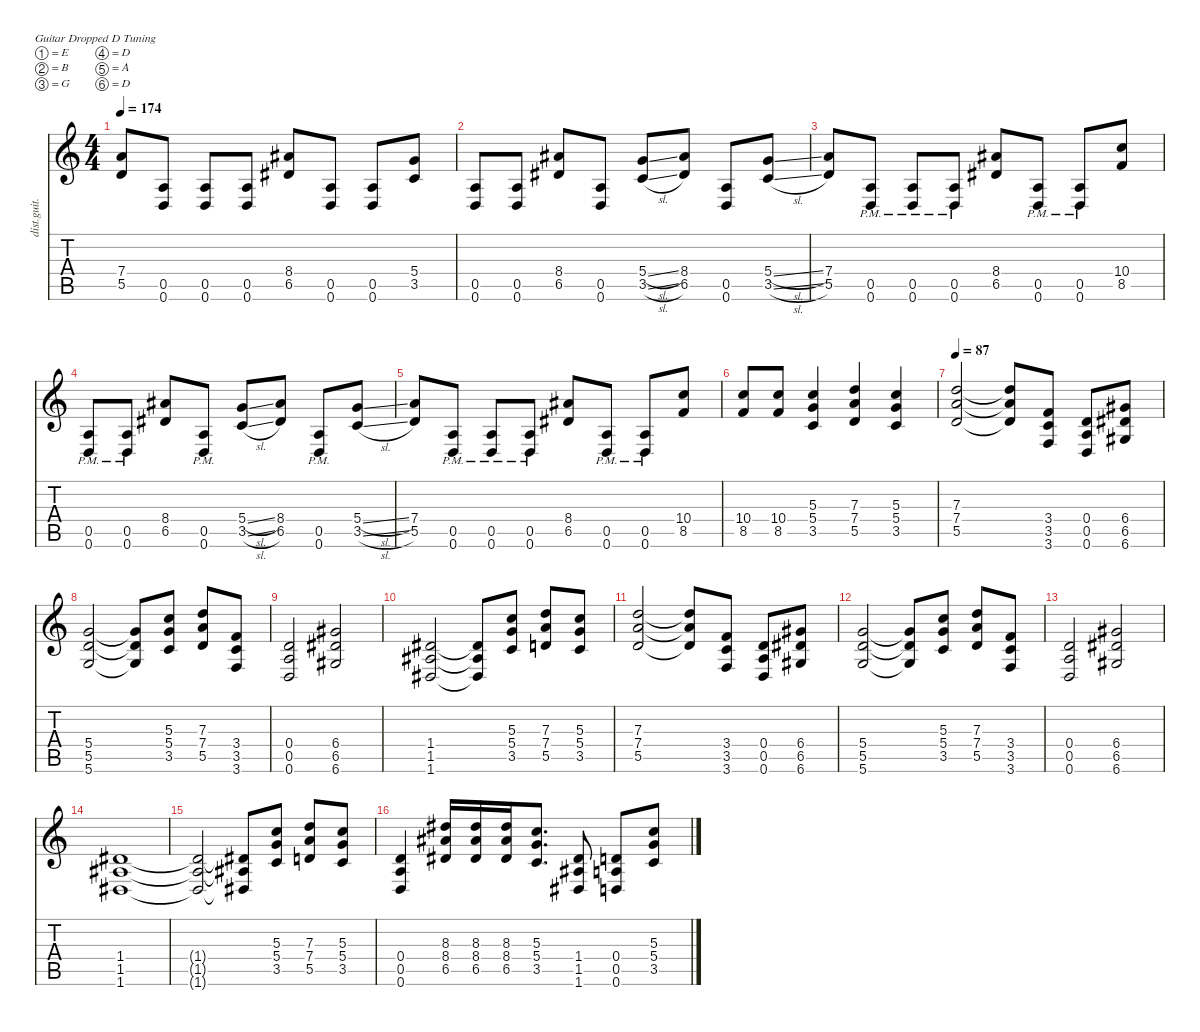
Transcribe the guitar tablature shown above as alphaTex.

\defaultSystemsLayout 4
\hideDynamics
\bracketExtendMode nobrackets
\track ("Дорожка 1" "dist.guit.") {instrument distortionguitar}
\staff {score tabs}
\tuning (E4 B3 G3 D3 A2 D2)
\ts (4 4)
\tempo 174
\clef g2
\ks c
(7.4 5.5).8{dy f beam Up} (0.5 0.6).8{beam Up} (0.5 0.6).8{beam Up} (0.5 0.6).8{beam Up} (8.4{acc #} 6.5{acc #}).8{beam Up} (0.5 0.6).8{beam Up} (0.5 0.6).8{beam Up} (5.4 3.5).8{beam Up} |
(0.5 0.6).8{beam Up} (0.5 0.6).8{beam Up} (8.4{acc #} 6.5{acc #}).8{beam Up} (0.5 0.6).8{beam Up} (5.4{sl} 3.5{sl}).8{beam Up} (8.4{acc #} 6.5{acc #}).8{beam Up} (0.5 0.6).8{beam Up} (5.4{sl} 3.5{sl}).8{beam Up} |
(7.4 5.5).8{beam Up} (0.5{pm} 0.6{pm}).8{beam Up} (0.5{pm} 0.6{pm}).8{beam Up} (0.5{pm} 0.6{pm}).8{beam Up} (8.4{acc #} 6.5{acc #}).8{beam Up} (0.5{pm} 0.6{pm}).8{beam Up} (0.5{pm} 0.6{pm}).8{beam Up} (10.4 8.5).8{beam Up} |
(0.5{pm} 0.6{pm}).8{beam Up} (0.5{pm} 0.6{pm}).8{beam Up} (8.4{acc #} 6.5{acc #}).8{beam Up} (0.5{pm} 0.6{pm}).8{beam Up} (5.4{sl} 3.5{sl}).8{beam Up} (8.4{acc #} 6.5{acc #}).8{beam Up} (0.5{pm} 0.6{pm}).8{beam Up} (5.4{sl} 3.5{sl}).8{beam Up} |
(7.4 5.5).8{beam Up} (0.5{pm} 0.6{pm}).8{beam Up} (0.5{pm} 0.6{pm}).8{beam Up} (0.5{pm} 0.6{pm}).8{beam Up} (8.4{acc #} 6.5{acc #}).8{beam Up} (0.5{pm} 0.6{pm}).8{beam Up} (0.5{pm} 0.6{pm}).8{beam Up} (10.4 8.5).8{beam Up} |
(10.4 8.5).8{beam Up} (10.4 8.5).8{beam Up} (5.3 5.4 3.5).4{beam Up} (7.3 7.4 5.5).4{beam Up} (5.3 5.4 3.5).4{beam Up} |
\tempo 87
(7.3 7.4 5.5).2{beam Up} (7.3{t} 7.4{t} 5.5{t}).8{beam Up} (3.4 3.5 3.6).8{beam Up} (0.4 0.5 0.6).8{beam Up} (6.4{acc #} 6.5{acc #} 6.6{acc #}).8{beam Up} |
(5.4 5.5 5.6).2{beam Up} (5.4{t} 5.5{t} 5.6{t}).8{beam Up} (5.3 5.4 3.5).8{beam Up} (7.3 7.4 5.5).8{beam Up} (3.4 3.5 3.6).8{beam Up} |
(0.4 0.5 0.6).2{beam Up} (6.4{acc #} 6.5{acc #} 6.6{acc #}).2{beam Up} |
(1.4{acc #} 1.5{acc #} 1.6{acc #}).2{beam Up} (1.4{t acc #} 1.5{t acc #} 1.6{t acc #}).8{beam Up} (5.3 5.4 3.5).8{beam Up} (7.3 7.4 5.5).8{beam Up} (5.3 5.4 3.5).8{beam Up} |
(7.3 7.4 5.5).2{beam Up} (7.3{t} 7.4{t} 5.5{t}).8{beam Up} (3.4 3.5 3.6).8{beam Up} (0.4 0.5 0.6).8{beam Up} (6.4{acc #} 6.5{acc #} 6.6{acc #}).8{beam Up} |
(5.4 5.5 5.6).2{beam Up} (5.4{t} 5.5{t} 5.6{t}).8{beam Up} (5.3 5.4 3.5).8{beam Up} (7.3 7.4 5.5).8{beam Up} (3.4 3.5 3.6).8{beam Up} |
(0.4 0.5 0.6).2{beam Up} (6.4{acc #} 6.5{acc #} 6.6{acc #}).2{beam Up} |
(1.4{acc #} 1.5{acc #} 1.6{acc #}).1{beam Up} |
(1.4{t acc #} 1.5{t acc #} 1.6{t acc #}).2{beam Up} (1.4{t acc #} 1.5{t acc #} 1.6{t acc #}).8{beam Up} (5.3 5.4 3.5).8{beam Up} (7.3 7.4 5.5).8{beam Up} (5.3 5.4 3.5).8{beam Up} |
(0.4 0.5 0.6).4{beam Up} (8.3{acc #} 8.4{acc #} 6.5{acc #}).16{beam Up} (8.3{acc #} 8.4{acc #} 6.5{acc #}).16{beam Up} (8.3{acc #} 8.4{acc #} 6.5{acc #}).16{beam Up} (5.3 5.4 3.5).8{d beam Up} (1.4{acc #} 1.5{acc #} 1.6{acc #}).8{beam Up} (0.4 0.5 0.6).8{beam Up} (5.3 5.4 3.5).8{beam Up}
